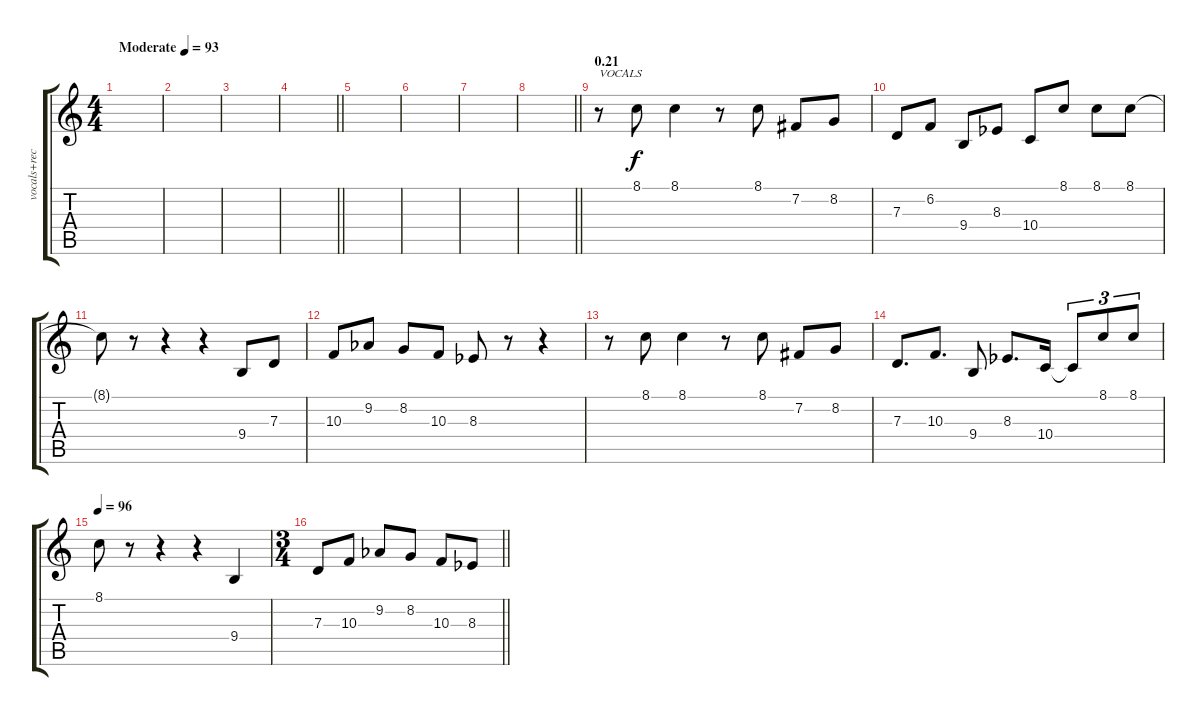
\track ("vocals+recorder" "vocals+rec") {instrument tenorsax}
\staff {score tabs}
\tuning (E4 B3 G3 D3 A2 E2) {hide}
\ts (4 4)
\tempo (93 "Moderate")
\clef g2
\ks c
|
|
|
\barLineRight lightlight
|
|
|
|
\barLineRight lightlight
|
\section ("" "0.21")
r.8{txt "VOCALS"} 8.1.8 8.1.4 r.8 8.1.8 7.2.8 8.2.8 |
7.3.8 6.2.8 9.4.8 8.3{acc b}.8 10.4.8 8.1.8 8.1.8 8.1.8 |
8.1{t}.8 r.8 r.4 r.4 9.4.8 7.3.8 |
10.3.8 9.2{acc b}.8 8.2.8 10.3.8 8.3{acc b}.8 r.8 r.4 |
r.8 8.1.8 8.1.4 r.8 8.1.8 7.2.8 8.2.8 |
7.3.8{d} 10.3.8{d} 9.4.8 8.3{acc b}.8{d} 10.4.16 10.4{t}.8{tu (3 2)} 8.1.8{tu (3 2)} 8.1.8{tu (3 2)} |
\tempo 96
8.1.8 r.8 r.4 r.4 9.4.4 |
\ts (3 4)
\barLineRight lightlight
7.3.8 10.3.8 9.2{acc b}.8 8.2.8 10.3.8 8.3{acc b}.8
